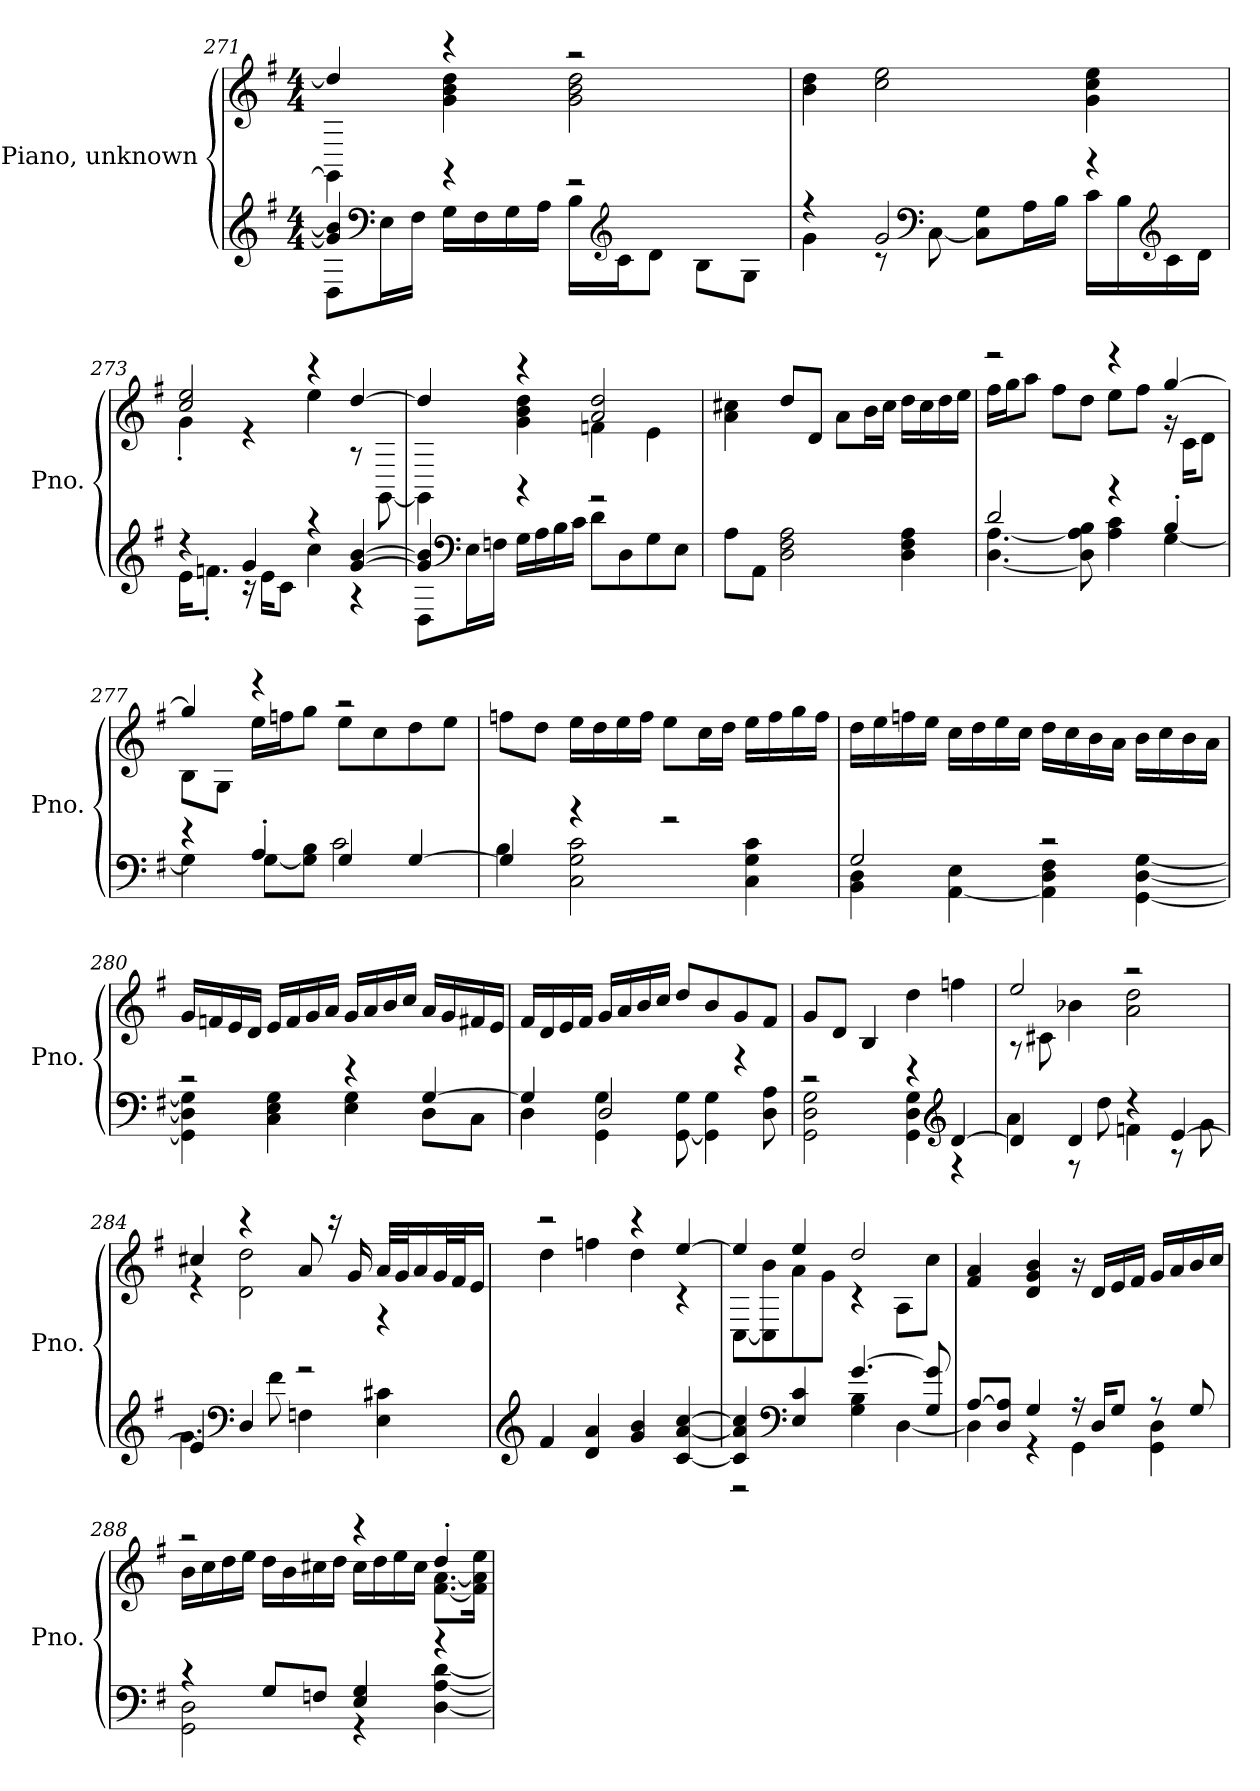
**kern	**kern
*part1	*part1
*staff2	*staff1
*I"Piano, unknown	*
*I'Pno.	*
!!LO:PB:g=z
*clefG2	*clefG2
*k[f#]	*k[f#]
*M4/4	*M4/4
=271	=271
*^	*^
4g/] 4b/]	8D\L	4dd/]	4GG\]
*clefF4	*	*	*
.	16E\L	.	.
.	16F#\JJ	.	.
4r	16G\LL	4r	4g\ 4b\ 4dd\
.	16F#\	.	.
.	16G\	.	.
.	16A\JJ	.	.
2r	16B\LL	2r	2g\ 2b\ 2dd\
*clefG2	*	*	*
.	16c\J	.	.
.	8d\J	.	.
.	8B\L	.	.
.	8G\J	.	.
*	*	*v	*v
=272	=272	=272
4r	4g\	4b\ 4dd\
2g/	8r	2cc\ 2ee\
*clefF4	*	*
.	[8C\	.
.	8C\] 8G\L	.
.	16A\L	.
.	16B\JJ	.
4r	16c\LL	4g\ 4cc\ 4ee\
.	16B\	.
*clefG2	*	*
.	16c\	.
.	16d\JJ	.
=273	=273	=273
*	*	*^
4r	16e\KL	2cc/ 2ee/	4g'\
.	8.fn'\J	.	.
4g/	16r	.	4r
.	16e\KL	.	.
.	8c\J	.	.
4r	4cc\	4r	4ee\
[4g/ [4b/	4r	[4dd/	8r
.	.	.	[8GG\
!!LO:LB:g=z	!!
=274	=274	=274	=274
4g/] 4b/]	8D\L	4dd/]	4GG\]
*clefF4	*	*	*
.	16E\L	.	.
.	16Fn\JJ	.	.
4r	16G\LL	4r	4g\ 4b\ 4dd\
.	16A\	.	.
.	16B\	.	.
.	16c\JJ	.	.
2r	8d\L	2a/ 2dd/	4fn\
.	8D\	.	.
.	8G\	.	4e\
.	8E\J	.	.
*v	*v	*	*
*	*v	*v
=275	=275
8A\L	4a\ 4cc#X\
8AA\J	.
2D\ 2F#\ 2A\	8dd/L
.	8d/J
.	8a\L
.	16b\L
.	16cc#\JJ
4D\ 4F#\ 4A\	16dd\LL
.	16cc#\
.	16dd\
.	16ee\JJ
=276	=276
*^	*^
2d/	[4.D\ [4.A\	2r	16ff#\LL
.	.	.	16gg\J
.	.	.	8aa\J
.	.	.	8ff#\L
.	8D\] 8A\] 8B\	.	8dd\J
4r	4A\ 4c\	4r	8ee\L
.	.	.	8ff#\J
4B'/	[4G\	[4gg/	16r
.	.	.	16c\KL
.	.	.	8d\J
!!LO:LB:g=z	!!
=277	=277	=277	=277
4r	4G\]	4gg/]	8B\L
.	.	.	8G\J
4A'/	[8G\L	4r	16ee\LL
.	.	.	16ffn\J
.	8G\] 8B\J	.	8gg\J
4G/	2c\	2r	8ee\L
.	.	.	8cc\
[4G/	.	.	8dd\
.	.	.	8ee\J
*	*	*v	*v
=278	=278	=278
4G/]	4B\	8ffn\L
.	.	8dd\J
4r	2C\ 2G\ 2c\	16ee\LL
.	.	16dd\
.	.	16ee\
.	.	16ff\JJ
2r	.	8ee\L
.	.	16cc\L
.	.	16dd\JJ
.	4C\ 4G\ 4c\	16ee\LL
.	.	16ff\
.	.	16gg\
.	.	16ff\JJ
=279	=279	=279
2G/	4BB\ 4D\	16dd\LL
.	.	16ee\
.	.	16ffn\
.	.	16ee\JJ
.	[4AA\ 4E\	16cc\LL
.	.	16dd\
.	.	16ee\
.	.	16cc\JJ
2r	4AA\] 4D\ 4F#\	16dd\LL
.	.	16cc\
.	.	16b\
.	.	16a\JJ
.	[4GG\ [4D\ [4G\	16b\LL
.	.	16cc\
.	.	16b\
.	.	16a\JJ
!!LO:LB:g=z
=280	=280	=280
2r	4GG\] 4D\] 4G\]	16g/LL
.	.	16fn/
.	.	16e/
.	.	16d/JJ
.	4C\ 4E\ 4G\	16e/LL
.	.	16f/
.	.	16g/
.	.	16a/JJ
4r	4E\ 4G\	16g/LL
.	.	16a/
.	.	16b/
.	.	16cc/JJ
[4G/	8D\L	16a/LL
.	.	16g/
.	8C\J	16f#X/
.	.	16e/JJ
=281	=281	=281
4G/]	4D\	16f#/LL
.	.	16d/
.	.	16e/
.	.	16f#/JJ
2D/	4GG\ 4G\	16g/LL
.	.	16a/
.	.	16b/
.	.	16cc/JJ
.	[8GG\ 8G\	8dd/L
.	4GG\] 4G\	8b/
4r	.	8g/
.	8D\ 8A\	8f#/J
=282	=282	=282
2r	2GG\ 2D\ 2G\	8g/L
.	.	8d/J
.	.	4B/
4r	4GG\ 4D\ 4G\	4dd\
*clefG2	*	*
[4d/	4r	4ffn\
!!LO:LB:g=z
=283	=283	=283
*	*	*^
4d/]	4a\	2ee/	8r
.	.	.	8c#X\
4d/	8r	.	4b-X\
.	8dd\	.	.
4r	4fn\	2r	2a\ 2dd\
[4e/	8r	.	.
.	8g\	.	.
=284	=284	=284	=284
4e/]	4.g\	4cc#X/	4r
*clefF4	*	*	*
4D/	.	4r	2d\ 2dd\
.	8f#\	.	.
2r	4Fn\	8a/	.
.	.	16r	.
.	.	16g/	.
.	4E\ 4c#X\	32a/LLL	4r
.	.	32g/J	.
.	.	16a/	.
.	.	32g/L	.
.	.	32f#/J	.
.	.	16e/JJ	.
*v	*v	*	*
=285	=285	=285
*clefG2	*	*
4f#/	2r	4dd\
4d/ 4a/	.	4ffn\
4g/ 4b/	4r	4dd\
[4c/ [4a/ [4cc/	[4ee/	4r
=286	=286	=286
*^	*	*
4c/] 4a/] 4cc/]	2r	4ee/]	[8C\L
.	.	.	8C\] 8b\
*clefF4	*	*	*
4E/ 4c/	.	4ee/	8a\
.	.	.	8g\J
[4.g/	4G\ 4B\	2dd/	4r
.	[4D\	.	8A\L
8G/ 8g/]	.	.	8cc\J
*	*	*v	*v
!!LO:LB:g=z
=287	=287	=287
[8A/L	4D\]	4f#/ 4a/
8D/ 8A/]J	.	.
4G/	4r	4d/ 4g/ 4b/
16r	4GG\	16r
16D/KL	.	16d/LL
8G/J	.	16e/
.	.	16f#/JJ
8r	4GG\ 4D\	16g/LL
.	.	16a/
8G/	.	16b/
.	.	16cc/JJ
=288	=288	=288
*	*	*^
4r	2GG\ 2D\	2r	16b\LL
.	.	.	16cc\
.	.	.	16dd\
.	.	.	16ee\JJ
8G/L	.	.	16dd\LL
.	.	.	16b\
8Fn/J	.	.	16cc#X\
.	.	.	16dd\JJ
4E/ 4G/	4r	4r	16cc#\LL
.	.	.	16dd\
.	.	.	16ee\
.	.	.	16cc#\JJ
4r	[4D\ [4A\ [4d\	4dd'/	[8.f#\ [8.a\L
.	.	.	16f#\] 16a\] 16ee\Jk
*v	*v	*	*
*	*v	*v
=	=
*-	*-
